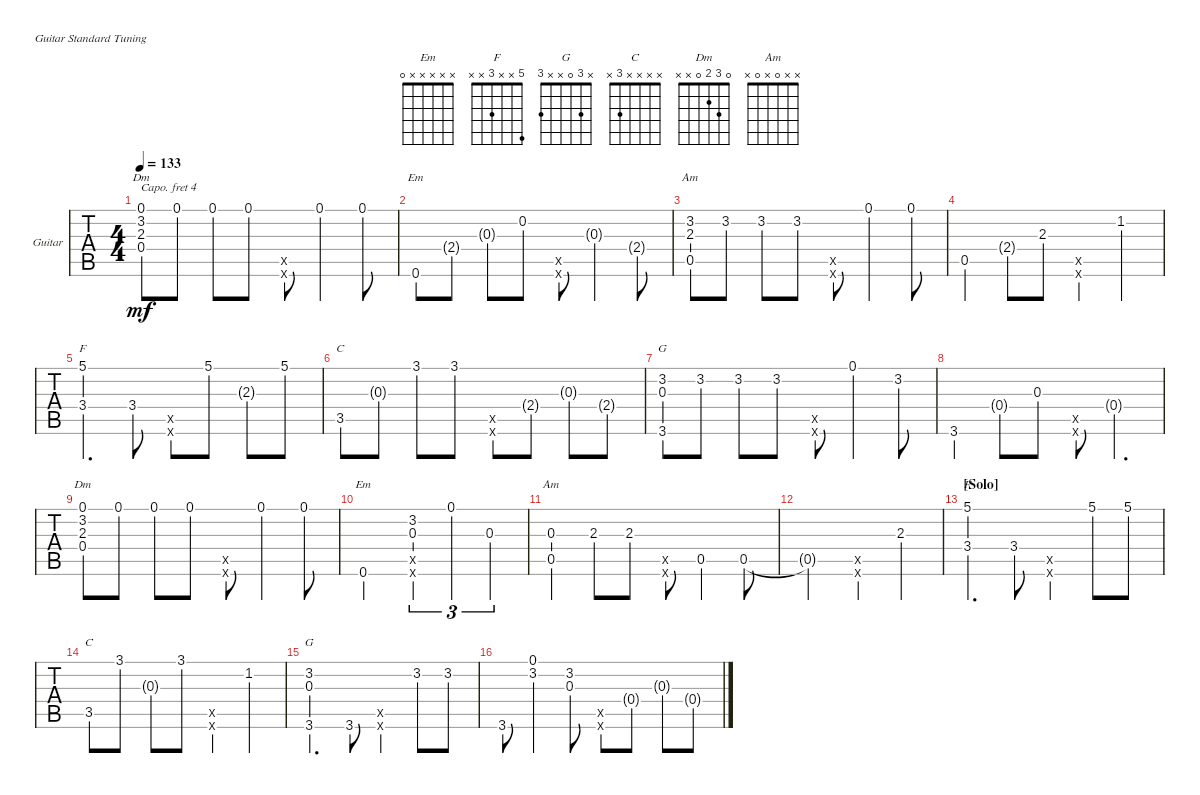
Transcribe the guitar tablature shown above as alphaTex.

\bracketExtendMode groupsimilarinstruments
\firstSystemTrackNameOrientation horizontal
\otherSystemsTrackNameOrientation horizontal
\track ("" "Guitar") {instrument acousticguitarsteel}
\staff {tabs}
\capo 4
\tuning (E4 B3 G3 D3 A2 E2)
\chord ("Em" x x x x x 0)
\chord ("F" 5 x x x x x)
\chord ("G" x 3 x x x x)
\chord ("F" 5 x x 3 x x)
\chord ("C" x x x x 3 x)
\chord ("G" x 3 0 x x 3)
\chord ("Dm" 0 3 2 0 x x)
\chord ("Am" x 3 2 x 0 x)
\chord ("Am" x x 0 x 0 x)
\ts (4 4)
\tempo 133
\clef g2
\ks c
(0.1 3.2 2.3 0.4).8{ch "Dm" dy mf} 0.1.8 0.1.8 0.1.8 (0.5{x} 0.6{x}).8 0.1.4 0.1.8 |
0.6.8{ch "Em"} 2.4{g}.8 0.3{g}.8 0.2.8 (0.6{x} 0.5{x}).8 0.3{g}.4 2.4{g}.8 |
(3.2 2.3 0.5).8{ch "Am"} 3.2.8 3.2.8 3.2.8 (0.5{x} 0.6{x}).8 0.1.4 0.1.8 |
0.5.4 2.4{g}.8 2.3.8 (0.6{x} 0.5{x}).4 1.2.4 |
(5.1 3.4).4{d ch "F"} 3.4.8 (0.6{x} 0.5{x}).8 5.1.8 2.3{g}.8 5.1.8 |
3.5.8{ch "C"} 0.3{g}.8 3.1.8 3.1.8 (0.5{x} 0.6{x}).8 2.4{g}.8 0.3{g}.8 2.4{g}.8 |
(3.2 3.6 0.3).8{ch "G"} 3.2.8 3.2.8 3.2.8 (0.6{x} 0.5{x}).8 0.1.4 3.2.8 |
3.6.4 0.4{g}.8 0.3.8 (0.5{x} 0.6{x}).8 0.4{g}.4{d} |
(0.1 3.2 2.3 0.4).8{ch "Dm"} 0.1.8 0.1.8 0.1.8 (0.5{x} 0.6{x}).8 0.1.4 0.1.8 |
0.6.2{ch "Em"} (3.2 0.3 0.5{x} 0.6{x}).4{tu (3 2)} 0.1.4{tu (3 2)} 0.3.4{tu (3 2)} |
(0.3 0.5).4{ch "Am"} 2.3.8 2.3.8 (0.5{x} 0.6{x}).8 0.5.4 0.5.8 |
0.5{t}.2 (0.5{x} 0.6{x}).4 2.3.4 |
\section ("" "[Solo]")
(5.1 3.4).4{d ch "F"} 3.4.8 (0.5{x} 0.6{x}).4 5.1.8 5.1.8 |
3.5.8{ch "C"} 3.1.8 0.3{g}.8 3.1.8 (0.5{x} 0.6{x}).4 1.2.4 |
(3.2 3.6 0.3).4{d ch "G"} 3.6.8 (0.6{x} 0.5{x}).4 3.2.8 3.2.8 |
3.6.8 (0.1 3.2).4 (3.2 0.3).8 (0.5{x} 0.6{x}).8 0.4{g}.8 0.3{g}.8 0.4{g}.8
